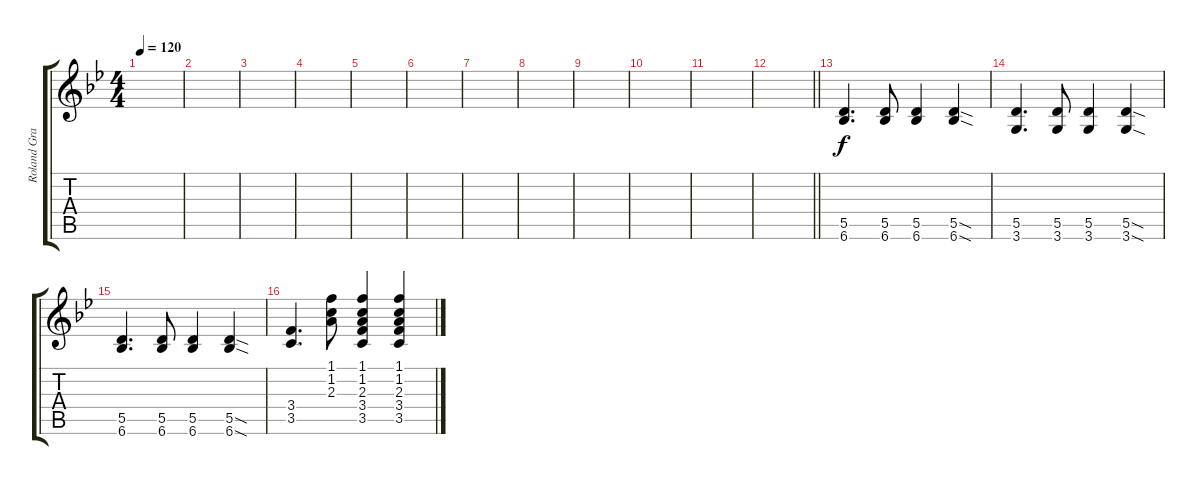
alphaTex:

\track ("Roland Grapow" "Roland Gra") {instrument distortionguitar}
\staff {score tabs}
\tuning (E4 B3 G3 D3 A2 E2) {hide}
\ts (4 4)
\tempo 120
\clef g2
\ks gminor
|
|
|
|
|
|
|
|
|
|
|
\barLineRight lightlight
|
(5.5 6.6).4{d} (5.5 6.6).8 (5.5 6.6).4 (5.5{sod} 6.6{sod}).4 |
(5.5 3.6).4{d} (5.5 3.6).8 (5.5 3.6).4 (5.5{sod} 3.6{sod}).4 |
(5.5 6.6).4{d} (5.5 6.6).8 (5.5 6.6).4 (5.5{sod} 6.6{sod}).4 |
(3.4 3.5).4{d} (1.1 1.2 2.3).8 (1.1 1.2 2.3 3.4 3.5).4 (1.1 1.2 2.3 3.4 3.5).4
